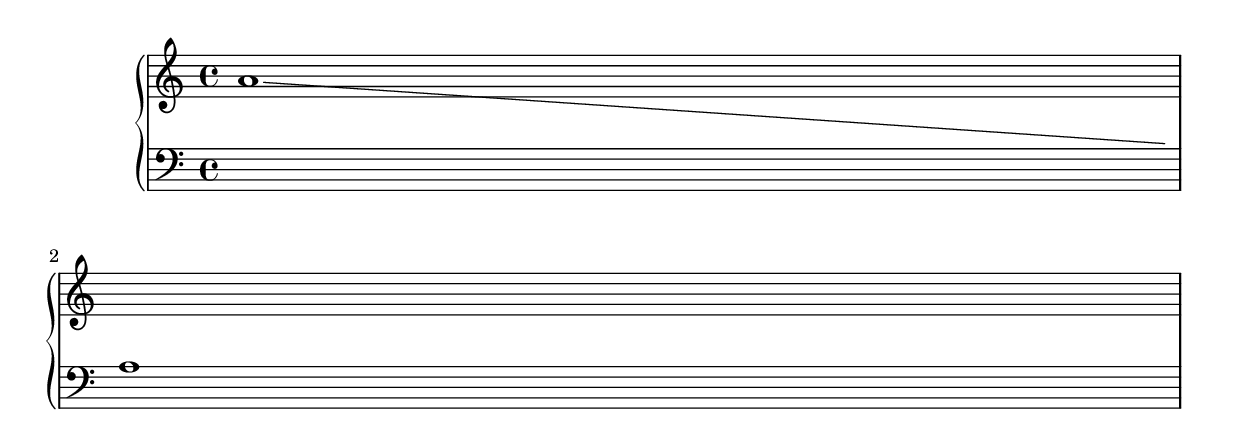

\version "2.6.0"
\header{
       texidoc = "
The line-spanners connects to the Y position of the note  on the next line.
When put across line breaks, only the part before the line break is
printed. 
"

}

\score{
        \context PianoStaff <<
	    \set PianoStaff.followVoice = ##t	    
                \context Staff = "one" \relative c''{
		    a1 \break
		    \change Staff=two
		    a,
		}
        \context Staff = "two" { \clef bass \skip 1*2 }
    >>
    \layout{
	raggedright = ##t
    }
}
